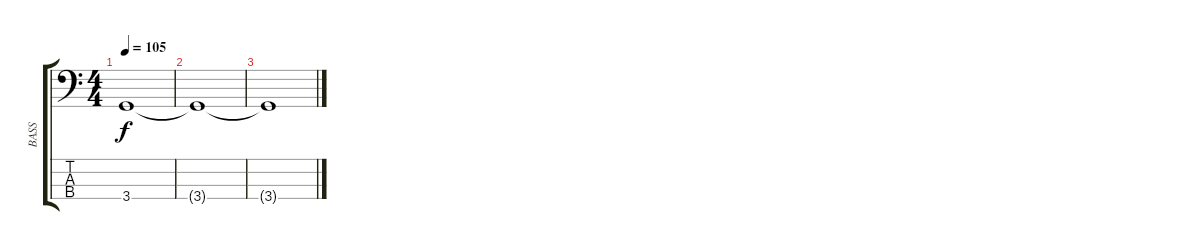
\track ("BASS" "BASS") {instrument electricbassfinger}
\staff {score tabs}
\tuning (G2 D2 A1 E1) {hide}
\ts (4 4)
\tempo 105
\clef f4
\ks c
3.4.1{dy f} |
3.4{t}.1 |
3.4{t}.1
